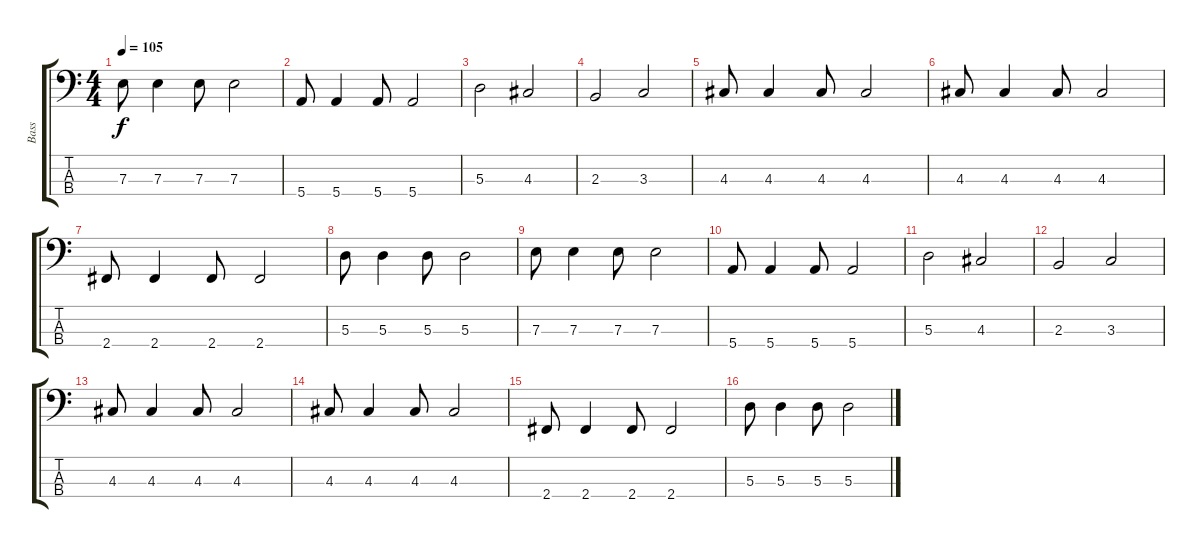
\track ("Bass" "Bass") {instrument electricbassfinger}
\staff {score tabs}
\tuning (G2 D2 A1 E1) {hide}
\ts (4 4)
\tempo 105
\clef f4
\ks c
7.3.8{dy f} 7.3.4 7.3.8 7.3.2 |
5.4.8 5.4.4 5.4.8 5.4.2 |
5.3.2 4.3.2 |
2.3.2 3.3.2 |
4.3.8 4.3.4 4.3.8 4.3.2 |
4.3.8 4.3.4 4.3.8 4.3.2 |
2.4.8 2.4.4 2.4.8 2.4.2 |
5.3.8 5.3.4 5.3.8 5.3.2 |
7.3.8 7.3.4 7.3.8 7.3.2 |
5.4.8 5.4.4 5.4.8 5.4.2 |
5.3.2 4.3.2 |
2.3.2 3.3.2 |
4.3.8 4.3.4 4.3.8 4.3.2 |
4.3.8 4.3.4 4.3.8 4.3.2 |
2.4.8 2.4.4 2.4.8 2.4.2 |
5.3.8 5.3.4 5.3.8 5.3.2
